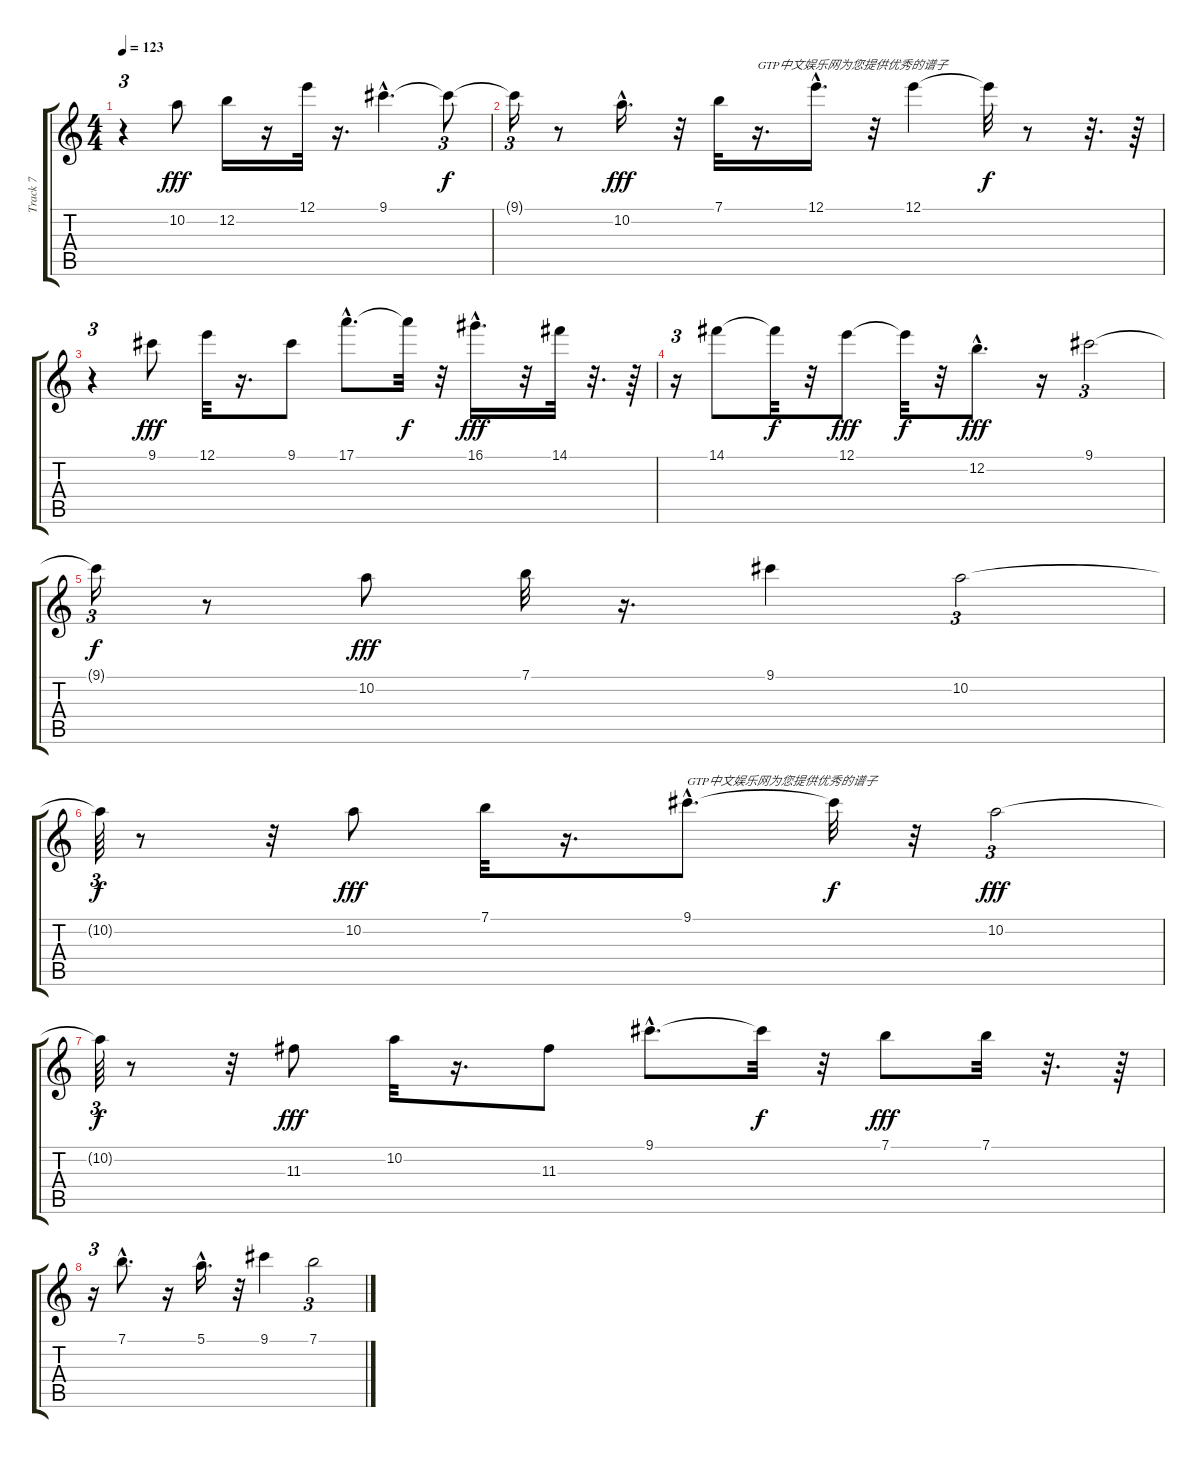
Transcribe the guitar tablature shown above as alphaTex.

\track ("Track 7" "Track 7") {instrument overdrivenguitar}
\staff {score tabs}
\tuning (E4 B3 G3 D3 A2 E2) {hide}
\ts (4 4)
\tempo 123
\clef g2
\ks c
r.4{tu (3 2) dy f} 10.2.8{dy fff} 12.2.16 r.16 12.1.32 r.16{d} 9.1{hac}.4{d} 9.1{t}.8{tu (3 2) dy f} |
9.1{t}.16{tu (3 2)} r.8 10.2{hac}.16{d dy fff} r.32 7.1.32 r.16{d txt "GTP中文娱乐网为您提供优秀的谱子"} 12.1{hac}.16{d} r.32 12.1.4 12.1{t}.32{dy f} r.8 r.32{d} r.64 |
r.4{tu (3 2)} 9.1.8{dy fff} 12.1.32 r.16{d} 9.1.8 17.1{hac}.8{d} 17.1{t}.32{dy f} r.32 16.1{hac}.16{d dy fff} r.32 14.1.32 r.32{d} r.64 |
r.16{tu (3 2)} 14.1.8 14.1{t}.32{dy f} r.32 12.1.8{dy fff} 12.1{t}.32{dy f} r.32 12.2{hac}.8{d dy fff} r.16 9.1.2{tu (3 2)} |
9.1{t}.16{tu (3 2) dy f} r.8 10.2.8{dy fff} 7.1.32 r.16{d} 9.1.4 10.2.2{tu (3 2)} |
10.2{t}.64{tu (3 2) dy f} r.8 r.32 10.2.8{dy fff} 7.1.32 r.16{d} 9.1{hac}.8{d txt "GTP中文娱乐网为您提供优秀的谱子"} 9.1{t}.32{dy f} r.32 10.2.2{tu (3 2) dy fff} |
10.2{t}.64{tu (3 2) dy f} r.8 r.32 11.3.8{dy fff} 10.2.32 r.16{d} 11.3.8 9.1{hac}.8{d} 9.1{t}.32{dy f} r.32 7.1.8{dy fff} 7.1.32 r.32{d} r.64 |
r.16{tu (3 2)} 7.1{hac}.8{d} r.16 5.1{hac}.16{d} r.32 9.1.4 7.1.2{tu (3 2)}
